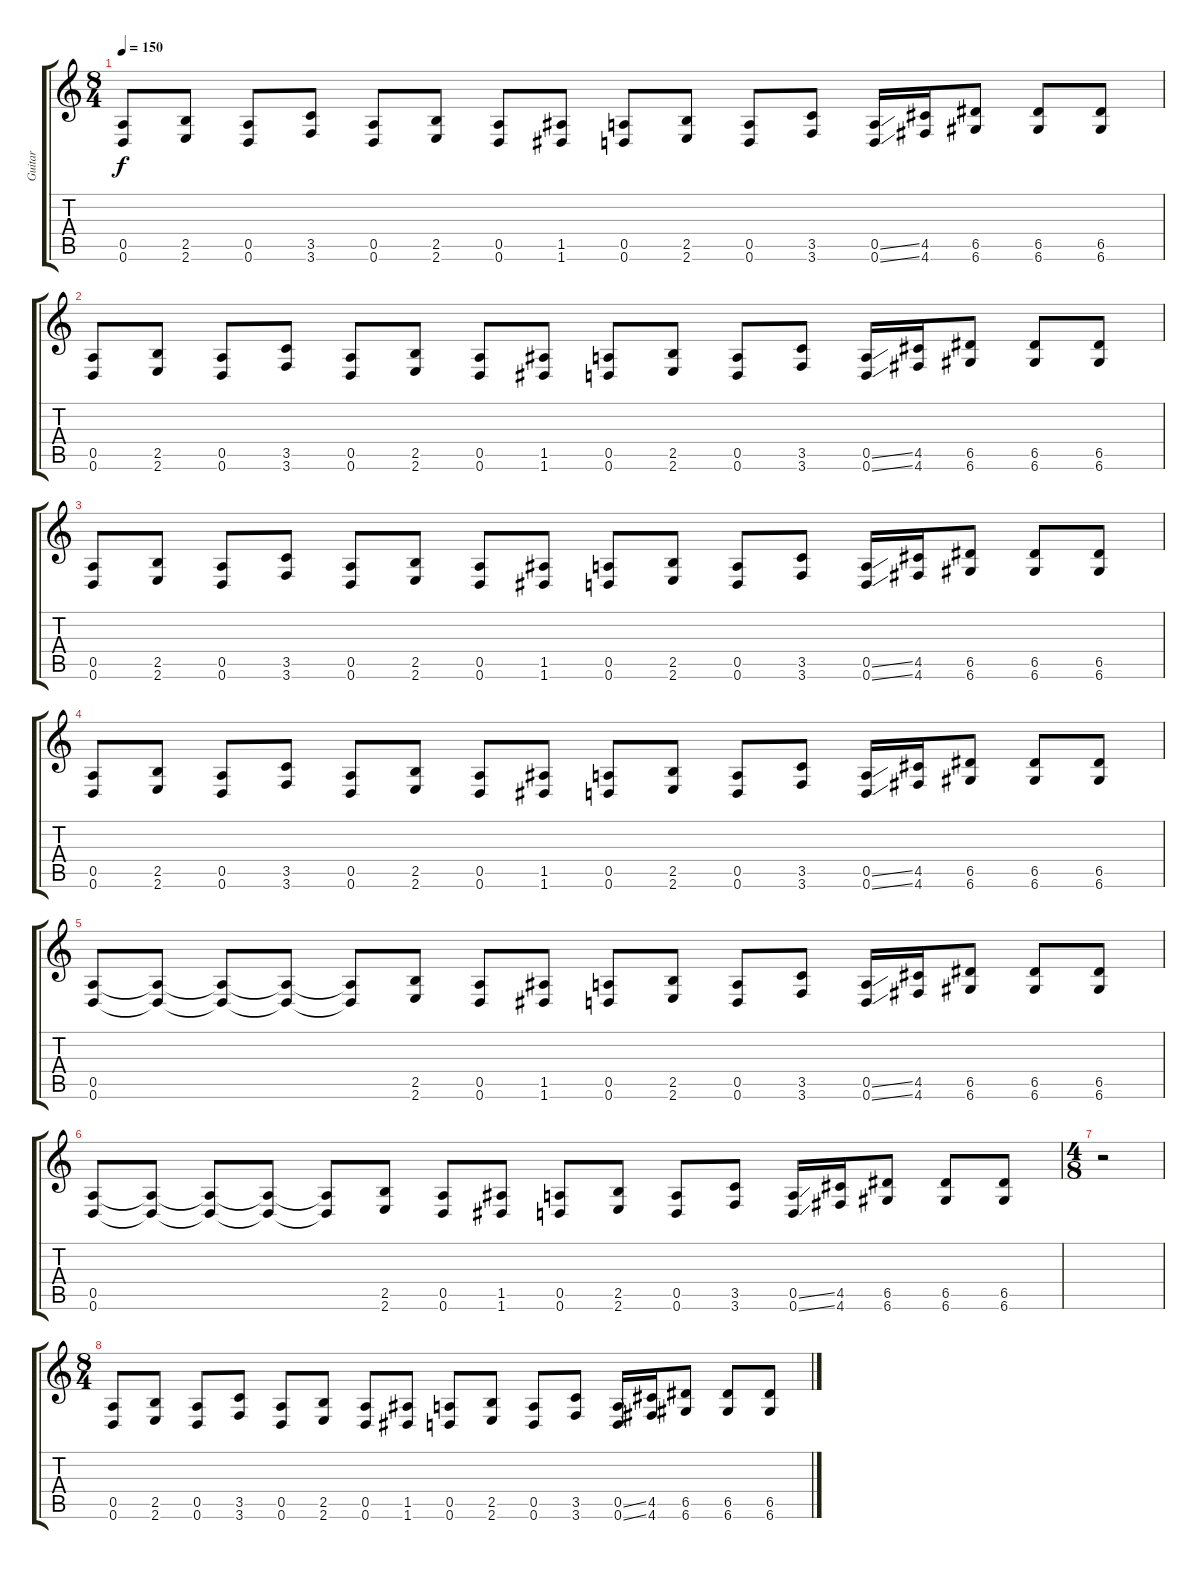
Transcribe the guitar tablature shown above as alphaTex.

\track ("Guitar" "Guitar") {instrument distortionguitar}
\staff {score tabs}
\tuning (E4 B3 G3 D3 A2 D2) {hide}
\ts (8 4)
\tempo 150
\clef g2
\ks c
(0.5 0.6).8{dy f} (2.5 2.6).8 (0.5 0.6).8 (3.5 3.6).8 (0.5 0.6).8 (2.5 2.6).8 (0.5 0.6).8 (1.5 1.6).8 (0.5 0.6).8 (2.5 2.6).8 (0.5 0.6).8 (3.5 3.6).8 (0.5{ss} 0.6{ss}).16 (4.5 4.6).16 (6.5 6.6).8 (6.5 6.6).8 (6.5 6.6).8 |
(0.5 0.6).8 (2.5 2.6).8 (0.5 0.6).8 (3.5 3.6).8 (0.5 0.6).8 (2.5 2.6).8 (0.5 0.6).8 (1.5 1.6).8 (0.5 0.6).8 (2.5 2.6).8 (0.5 0.6).8 (3.5 3.6).8 (0.5{ss} 0.6{ss}).16 (4.5 4.6).16 (6.5 6.6).8 (6.5 6.6).8 (6.5 6.6).8 |
(0.5 0.6).8 (2.5 2.6).8 (0.5 0.6).8 (3.5 3.6).8 (0.5 0.6).8 (2.5 2.6).8 (0.5 0.6).8 (1.5 1.6).8 (0.5 0.6).8 (2.5 2.6).8 (0.5 0.6).8 (3.5 3.6).8 (0.5{ss} 0.6{ss}).16 (4.5 4.6).16 (6.5 6.6).8 (6.5 6.6).8 (6.5 6.6).8 |
(0.5 0.6).8 (2.5 2.6).8 (0.5 0.6).8 (3.5 3.6).8 (0.5 0.6).8 (2.5 2.6).8 (0.5 0.6).8 (1.5 1.6).8 (0.5 0.6).8 (2.5 2.6).8 (0.5 0.6).8 (3.5 3.6).8 (0.5{ss} 0.6{ss}).16 (4.5 4.6).16 (6.5 6.6).8 (6.5 6.6).8 (6.5 6.6).8 |
(0.5 0.6).8 (0.5{t} 0.6{t}).8 (0.5{t} 0.6{t}).8 (0.5{t} 0.6{t}).8 (0.5{t} 0.6{t}).8 (2.5 2.6).8 (0.5 0.6).8 (1.5 1.6).8 (0.5 0.6).8 (2.5 2.6).8 (0.5 0.6).8 (3.5 3.6).8 (0.5{ss} 0.6{ss}).16 (4.5 4.6).16 (6.5 6.6).8 (6.5 6.6).8 (6.5 6.6).8 |
(0.5 0.6).8 (0.5{t} 0.6{t}).8 (0.5{t} 0.6{t}).8 (0.5{t} 0.6{t}).8 (0.5{t} 0.6{t}).8 (2.5 2.6).8 (0.5 0.6).8 (1.5 1.6).8 (0.5 0.6).8 (2.5 2.6).8 (0.5 0.6).8 (3.5 3.6).8 (0.5{ss} 0.6{ss}).16 (4.5 4.6).16 (6.5 6.6).8 (6.5 6.6).8 (6.5 6.6).8 |
\ts (4 8)
r.2 |
\ts (8 4)
(0.5 0.6).8 (2.5 2.6).8 (0.5 0.6).8 (3.5 3.6).8 (0.5 0.6).8 (2.5 2.6).8 (0.5 0.6).8 (1.5 1.6).8 (0.5 0.6).8 (2.5 2.6).8 (0.5 0.6).8 (3.5 3.6).8 (0.5{ss} 0.6{ss}).16 (4.5 4.6).16 (6.5 6.6).8 (6.5 6.6).8 (6.5 6.6).8
